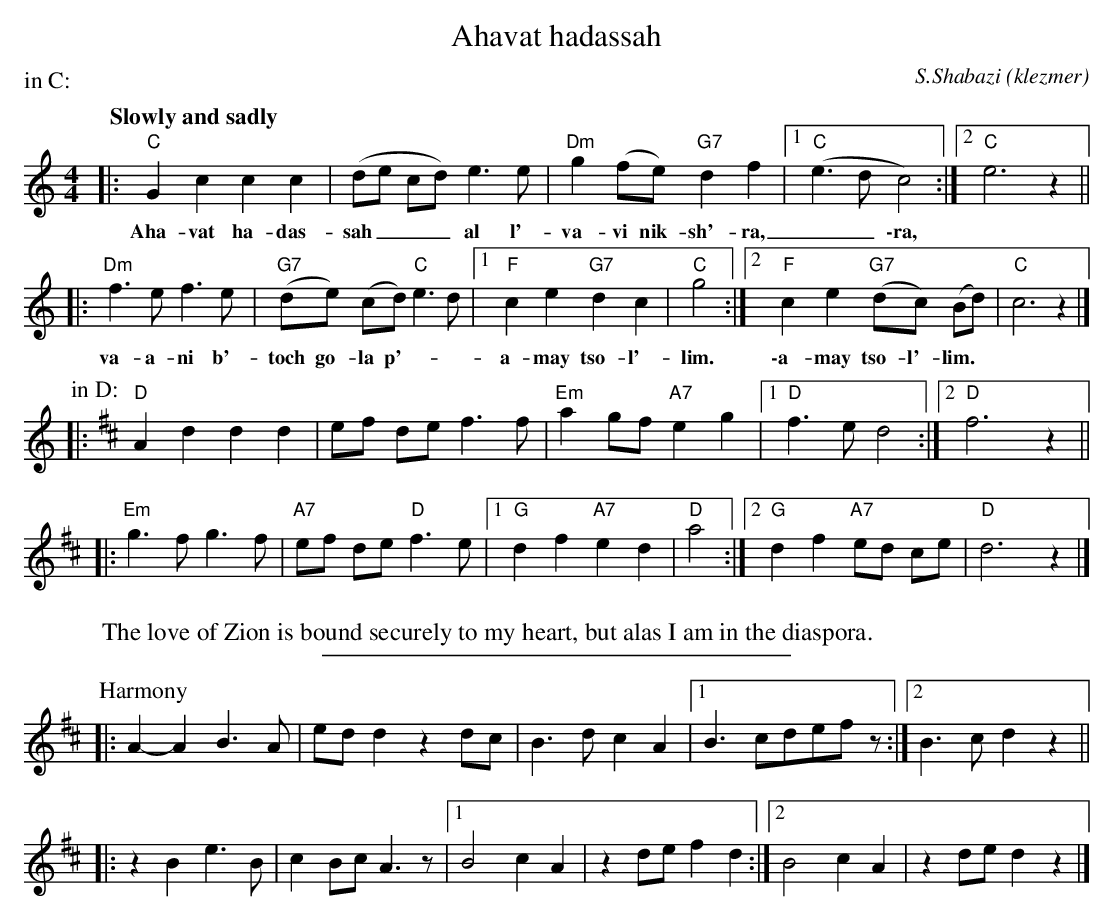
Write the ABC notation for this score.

X:1
T: Ahavat hadassah
O:klezmer
C: S.Shabazi
M: 4/4
L: 1/8
Q: "Slowly and sadly"
W: The love of Zion is bound securely to my heart, but alas I am in the diaspora.
P: in C:
K: C
|: "C"G2 c2 c2 c2 | (de cd) e3 e \
w: Aha-vat ha-das-sah___ al l'-
| "Dm"g2 (fe) "G7"d2 f2 |1 "C"(e3 d c4) :|2 "C"e6 z2 ||
w: va-vi  nik-sh'-ra,__ \-ra,
|: "Dm"f3 e f3 e | "G7"(de) (cd) "C"e3 d \
w: va-a-ni b'- toch go-la p'-
|1 "F"c2 e2 "G7"d2 c2 | "C"g4 :|2 "F"c2e2 "G7"(dc) (Bd) | "C"c6 z2 |]
w: a-may tso-l'-lim. \-a-may tso-l'-lim.
P: in D:
K: D
|: "D"A2 d2 d2 d2 | ef de f3 f \
| "Em"a2 gf "A7"e2 g2 |1 "D"f3 e d4 :|2 "D"f6 z2 ||
|: "Em"g3 f g3 f | "A7"ef de "D"f3 e \
|1 "G"d2 f2 "A7"e2 d2 | "D"a4 :|2 "G"d2f2 "A7"ed ce | "D"d6 z2 |]
%%sep 10 10 300
P: Harmony
K: D
|: A2-A2 B3A | ed d2 z2 dc \
| B3 d c2 A2 |1 B3 cdefz :|2 B3 c d2 z2 ||
|: z2 B2 e3 B | c2 Bc A3z \
|1 B4 c2 A2 | z2 de f2 d2 :|2 B4 c2 A2 | z2 de d2z2 |]
